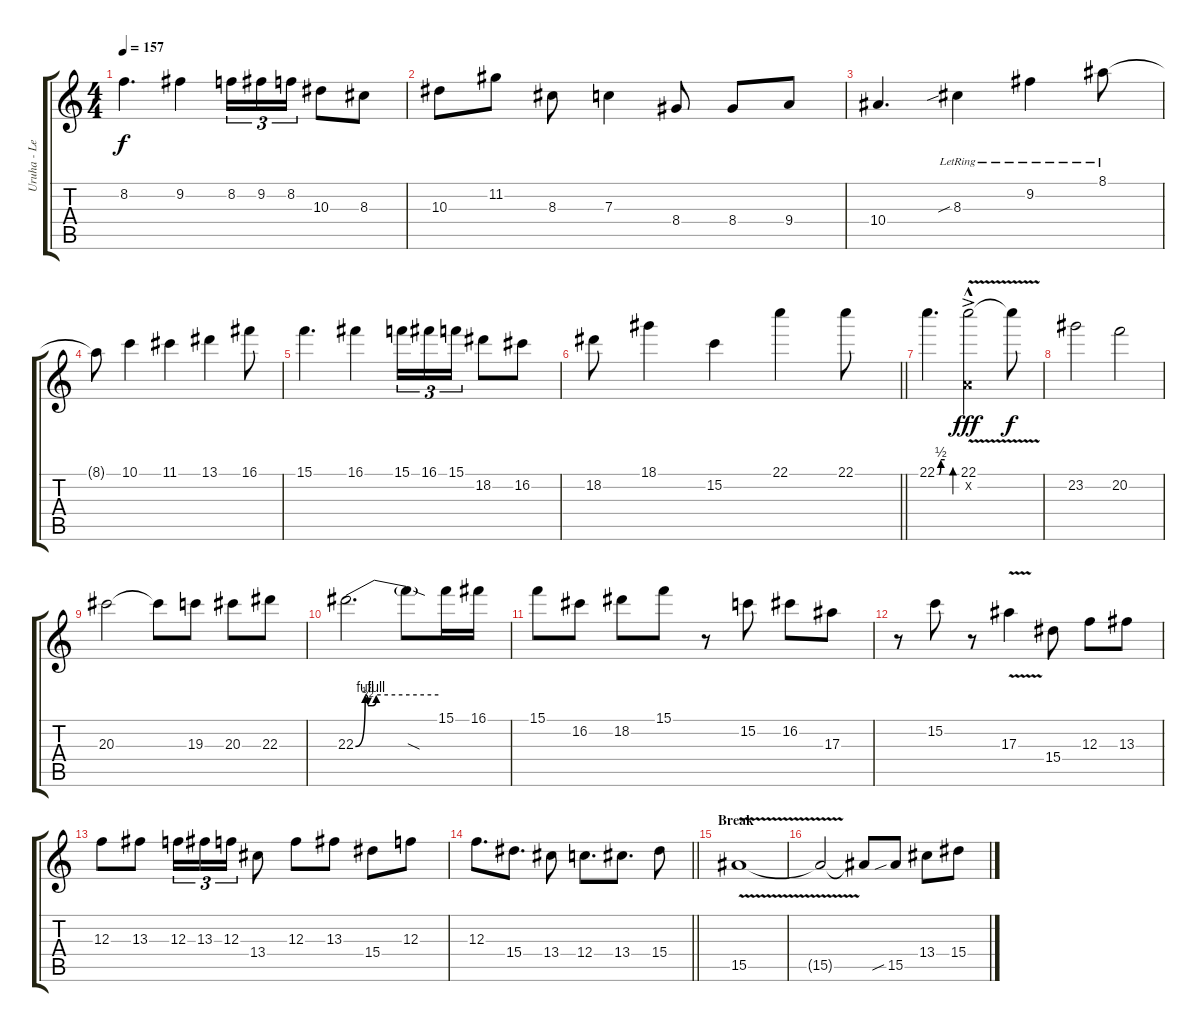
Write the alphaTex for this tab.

\track ("Uruha - Lead Guitar" "Uruha - Le") {instrument distortionguitar}
\staff {score tabs}
\tuning (D4 A3 F3 C3 G2 D2) {hide}
\ts (4 4)
\tempo 157
\clef g2
\ks c
8.2.4{d dy f} 9.2.4 8.2.16{tu (3 2)} 9.2.16{tu (3 2)} 8.2.16{tu (3 2)} 10.3.8 8.3.8 |
10.3.8 11.2.8 8.3.8 7.3.4 8.4.8 8.4.8 9.4.8 |
10.4.4{d} 8.3{sib lr}.4 9.2{lr}.4 8.1{lr}.8 |
8.1{t}.8 10.1.4 11.1.4 13.1.4 16.1.8 |
15.1.4{d} 16.1.4 15.1.16{tu (3 2)} 16.1.16{tu (3 2)} 15.1.16{tu (3 2)} 18.2.8 16.2.8 |
\barLineRight lightlight
18.2.8 18.1.4 15.2.4 22.1.4 22.1.8 |
\section ("" "")
22.1{be (custom 0 0 15 0 30 2 60 2)}.4{d} (22.1{v ac} 0.2{hac x}).2{bd 240 dy fff} 22.1{t}.8{dy f} |
23.2.2 20.2.2 |
20.3.2 20.3{t}.8 19.3.8 20.3.8 22.3.8 |
22.3{be (custom 0 0 7 4 9 2 12 2 15 4 60 4)}.2{d} 22.3{sod t}.8 15.1.16 16.1.16 |
15.1.8 16.2.8 18.2.8 15.1.8 r.8 15.2.8 16.2.8 17.3.8 |
r.8 15.2.8 r.8 17.3{v}.4 15.4.8 12.3.8 13.3.8 |
12.3.8 13.3.8 12.3.16{tu (3 2)} 13.3.16{tu (3 2)} 12.3.16{tu (3 2)} 13.4.8 12.3.8 13.3.8 15.4.8 12.3.8 |
\barLineRight lightlight
12.3.8{d} 15.4.8{d} 13.4.8 12.4.8{d} 13.4.8{d} 15.4.8 |
\section ("" "Break")
15.5{v}.1 |
15.5{t}.2 15.5{t}.8 15.5{sib}.8 13.4.8 15.4.8
